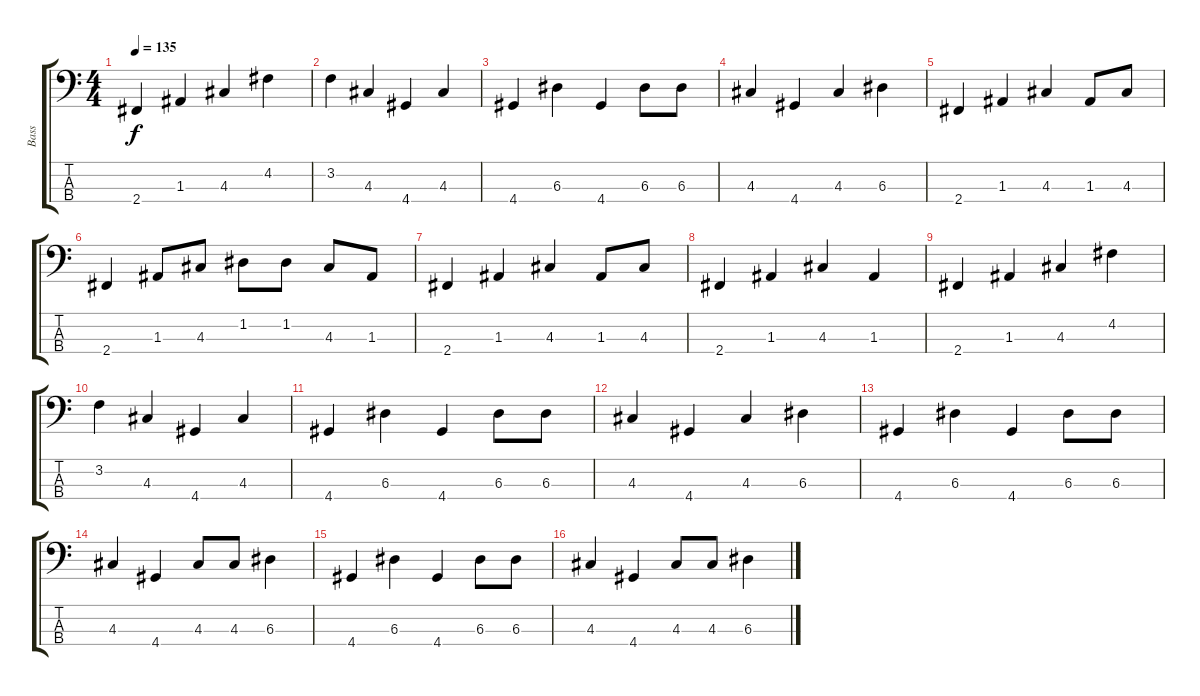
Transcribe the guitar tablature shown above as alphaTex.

\track ("Bass" "Bass") {instrument electricbassfinger}
\staff {score tabs}
\tuning (G2 D2 A1 E1) {hide}
\ts (4 4)
\tempo 135
\clef f4
\ks c
2.4.4{dy f} 1.3.4 4.3.4 4.2.4 |
3.2.4 4.3.4 4.4.4 4.3.4 |
4.4.4 6.3.4 4.4.4 6.3.8 6.3.8 |
4.3.4 4.4.4 4.3.4 6.3.4 |
2.4.4 1.3.4 4.3.4 1.3.8 4.3.8 |
2.4.4 1.3.8 4.3.8 1.2.8 1.2.8 4.3.8 1.3.8 |
2.4.4 1.3.4 4.3.4 1.3.8 4.3.8 |
2.4.4 1.3.4 4.3.4 1.3.4 |
2.4.4 1.3.4 4.3.4 4.2.4 |
3.2.4 4.3.4 4.4.4 4.3.4 |
4.4.4 6.3.4 4.4.4 6.3.8 6.3.8 |
4.3.4 4.4.4 4.3.4 6.3.4 |
4.4.4 6.3.4 4.4.4 6.3.8 6.3.8 |
4.3.4 4.4.4 4.3.8 4.3.8 6.3.4 |
4.4.4 6.3.4 4.4.4 6.3.8 6.3.8 |
4.3.4 4.4.4 4.3.8 4.3.8 6.3.4
